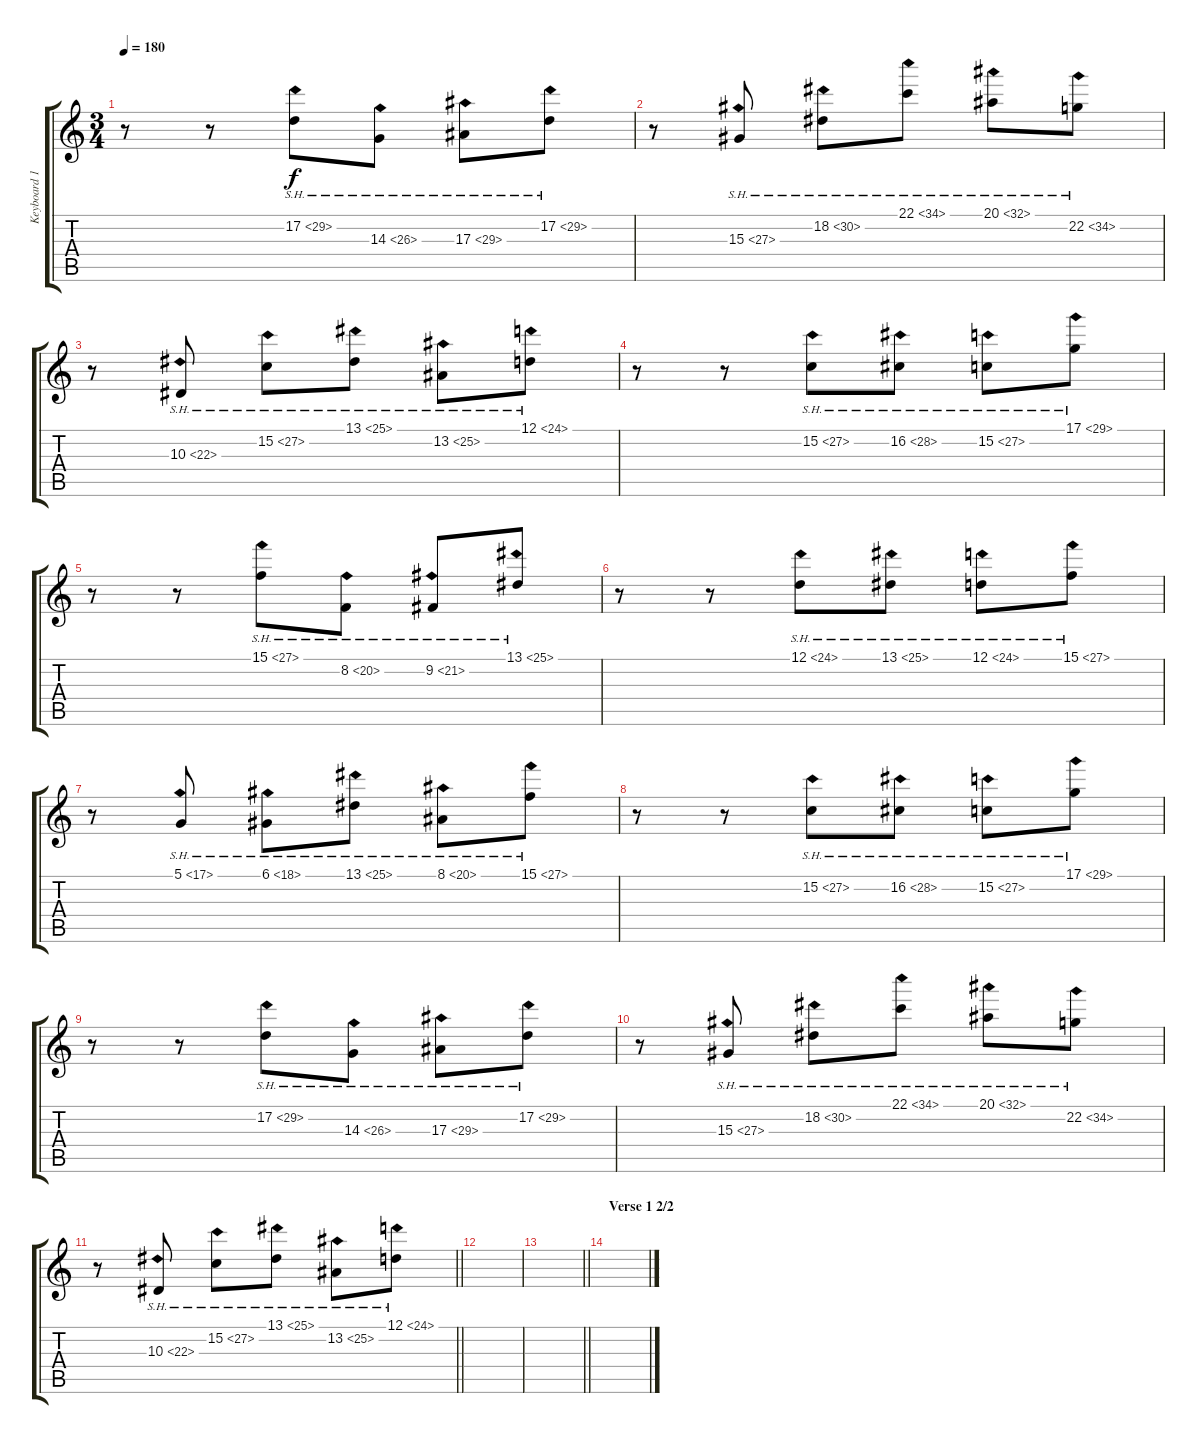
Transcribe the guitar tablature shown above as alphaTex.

\track ("Keyboard 1" "Keyboard 1") {instrument pad1newage}
\staff {score tabs}
\tuning (D4 A3 F3 C3 G2 D2) {hide}
\ts (3 4)
\tempo 180
\clef g2
\ks c
r.8{dy f} r.8 17.2{sh 12}.8 14.3{sh 12}.8 17.3{sh 12}.8 17.2{sh 12}.8 |
r.8 15.3{sh 12}.8 18.2{sh 12}.8 22.1{sh 12}.8 20.1{sh 12}.8 22.2{sh 12}.8 |
r.8 10.3{sh 12}.8 15.2{sh 12}.8 13.1{sh 12}.8 13.2{sh 12}.8 12.1{sh 12}.8 |
r.8 r.8 15.2{sh 12}.8 16.2{sh 12}.8 15.2{sh 12}.8 17.1{sh 12}.8 |
r.8 r.8 15.1{sh 12}.8 8.2{sh 12}.8 9.2{sh 12}.8 13.1{sh 12}.8 |
r.8 r.8 12.1{sh 12}.8 13.1{sh 12}.8 12.1{sh 12}.8 15.1{sh 12}.8 |
r.8 5.1{sh 12}.8 6.1{sh 12}.8 13.1{sh 12}.8 8.1{sh 12}.8 15.1{sh 12}.8 |
r.8 r.8 15.2{sh 12}.8 16.2{sh 12}.8 15.2{sh 12}.8 17.1{sh 12}.8 |
r.8 r.8 17.2{sh 12}.8 14.3{sh 12}.8 17.3{sh 12}.8 17.2{sh 12}.8 |
r.8 15.3{sh 12}.8 18.2{sh 12}.8 22.1{sh 12}.8 20.1{sh 12}.8 22.2{sh 12}.8 |
\barLineRight lightlight
r.8 10.3{sh 12}.8 15.2{sh 12}.8 13.1{sh 12}.8 13.2{sh 12}.8 12.1{sh 12}.8 |
|
\barLineRight lightlight
|
\section ("" "Verse 1 2/2")
